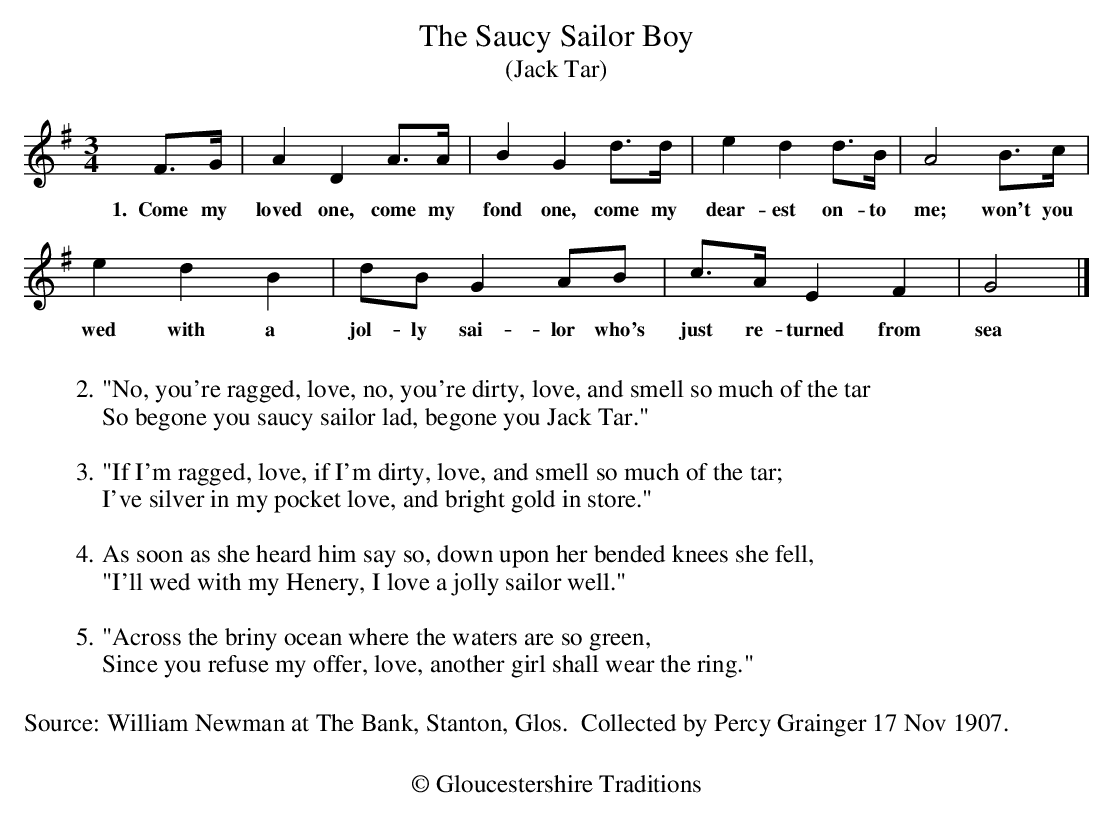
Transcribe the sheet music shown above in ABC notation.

X:1
T: The Saucy Sailor Boy
T:(Jack Tar)
M: 3/4
L: 1/8
K: G
F>G|A2 D2 A>A|B2 G2 d>d|e2 d2 d>B|A4B>c|
w:1.~~Come my loved one, come my fond one, come my dear-est on-to me; won't you
e2 d2 B2| dB G2 AB|c>A E2 F2| G4|]
w:wed with a jol-ly sai-lor who's just re-turned from sea
W:
W:2."No, you're ragged, love, no, you're dirty, love, and smell so much of the tar
W:So begone you saucy sailor lad, begone you Jack Tar."
W:
W:3."If I'm ragged, love, if I'm dirty, love, and smell so much of the tar;
W:I've silver in my pocket love, and bright gold in store."
W:
W:4.As soon as she heard him say so, down upon her bended knees she fell,
W:"I'll wed with my Henery, I love a jolly sailor well."
W:
W:5."Across the briny ocean where the waters are so green,
W:Since you refuse my offer, love, another girl shall wear the ring."
W:
